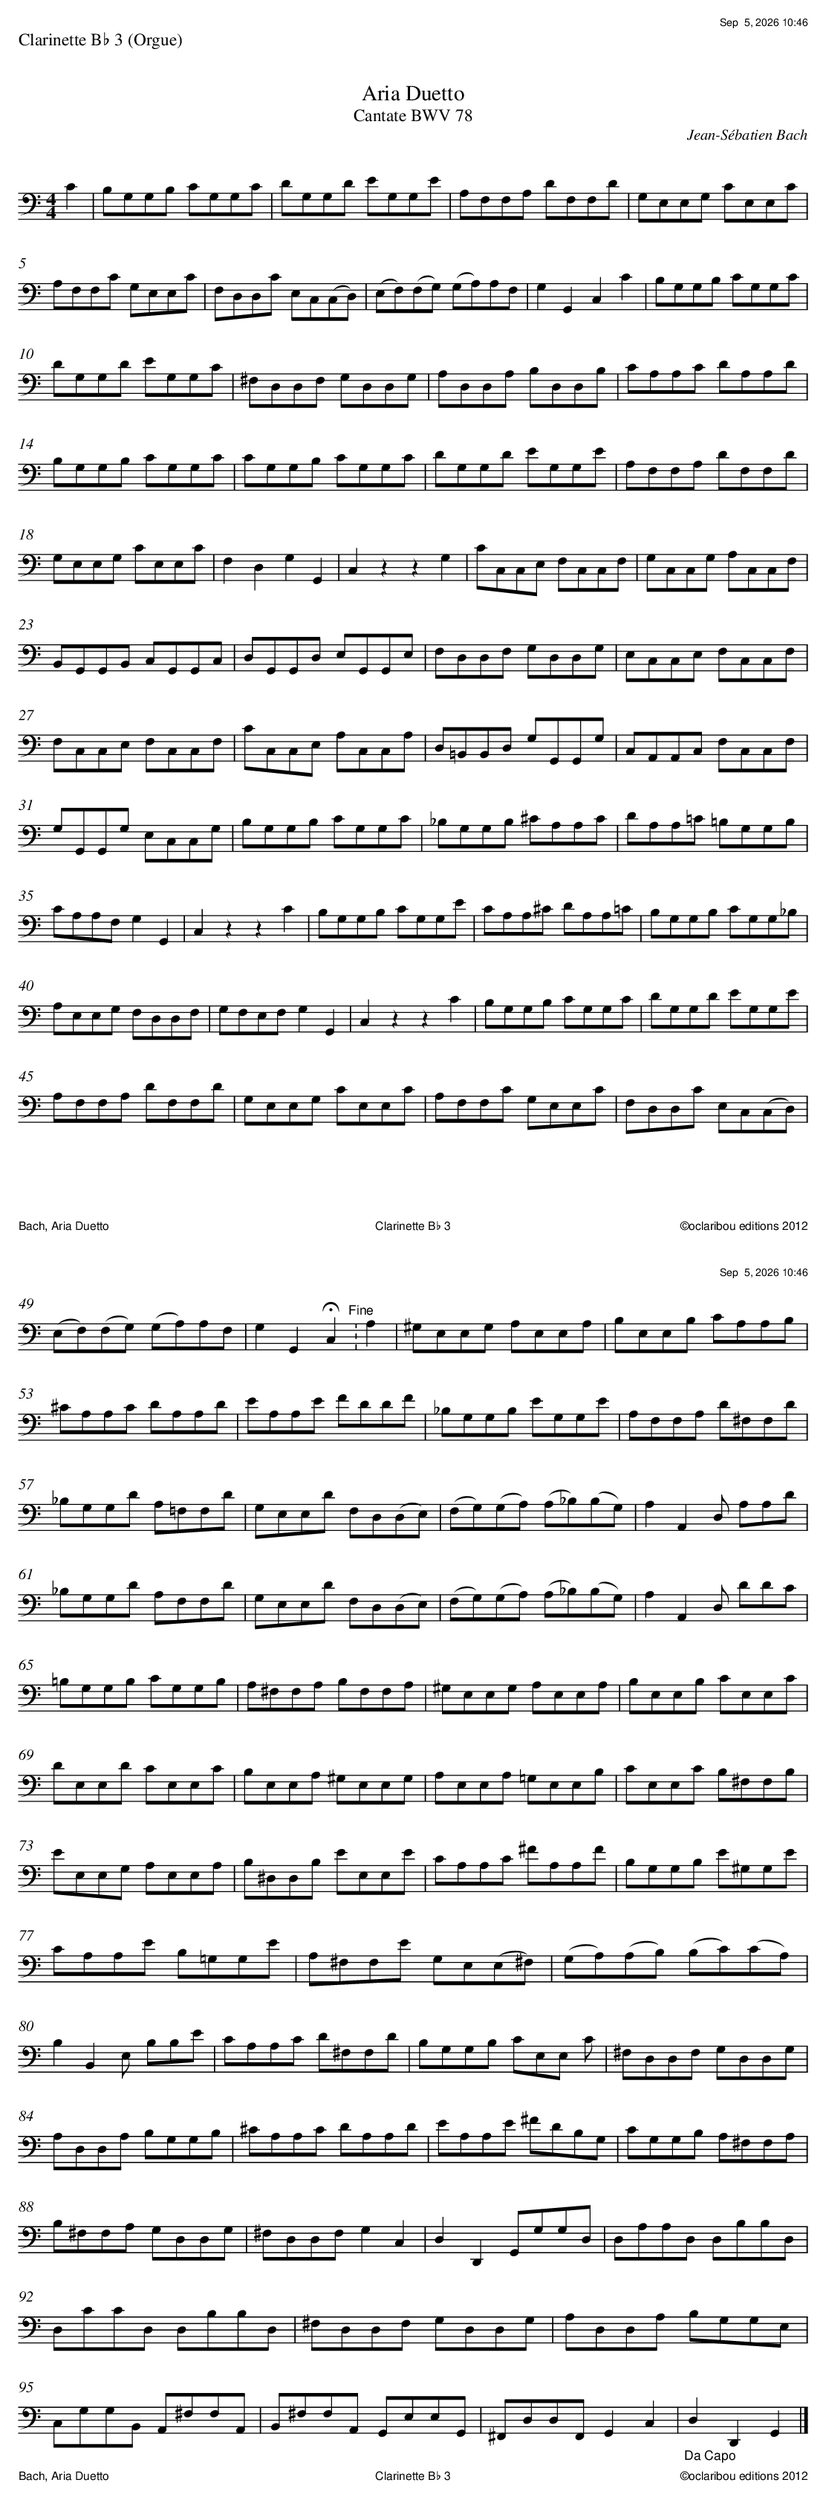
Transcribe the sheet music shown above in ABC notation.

X:1
%%text Clarinette B\002 3 (Orgue)
T:Aria Duetto             % title
T:Cantate BWV 78        % sub-title
C:Jean-Sébatien Bach% composer
L:1/8% default note length
M:4/4% time signature
Q:1/4=100
K:Cmaj
[V:3] C2 | B,G,G,B, CG,G,C | DG,G,D EG,G,E | A,F,F,A, DF,F,D | G,E,E,G, CE,E,C |
[V:3] A,F,F,C G,E,E,C | F,D,D,C E,C,(C,D,) | (E,F,)(F,G,) (G,A,)A,F, | G,2 G,,2 C,2 C2 | B,G,G,B, CG,G,C | DG,G,D EG,G,C |
[V:3]^F,D,D,F, G,D,D,G, | A,D,D,A, B,D,D,B, | CA,A,C DA,A,D | B,G,G,B, CG,G,C | CG,G,B, CG,G,C |
[V:3] DG,G,D EG,G,E | A,F,F,A, DF,F,D | G,E,E,G, CE,E,C | F,2 D,2 G,2 G,,2 | C,2 z2 z2 G,2 |
[V:3]CC,C,E, F,C,C,F, | G,C,C,G, A,C,C,F, | B,,G,,G,,B,, C,G,,G,,C, | D,G,,G,,D, E,G,,G,,E, | F,D,D,F, G,D,D,G, |
[V:3]E,C,C,E, F,C,C,F, | F,C,C,E, F,C,C,F, | CC,C,E, A,C,C,A, | D,=B,,B,,D, G,G,,G,,G, | C,A,,A,,C, F,C,C,F, |
[V:3]G,G,,G,,G, E,C,C,G, | B,G,G,B, CG,G,C | _B,G,G,B, ^CA,A,C | DA,A,=C =B,G,G,B, | CA,A,F, G,2G,,2 |
[V:3]C,2 z2 z2 C2 | B,G,G,B, CG,G,E | CA,A,^C DA,A,=C | B,G,G,B, CG,G,_B, | A,E,E,G, F,D,D,F, |
[V:3] G,F,E,F, G,2 G,,2 | C,2 z2 z2 C2 | B,G,G,B, CG,G,C | DG,G,D EG,G,E | A,F,F,A, DF,F,D |
[V:3] G,E,E,G, CE,E,C | A,F,F,C G,E,E,C | F,D,D,C E,C,(C,D,) | (E,F,)(F,G,) (G,A,)A,F, | G,2 G,,2 +fermata+C,2 "^Fine": A,2 | ^G,E,E,G, A,E,E,A, |
[V:3] B,E,E,B, CA,A,B, | ^CA,A,C DA,A,D | EA,A,E FDDF | _B,G,G,B, EG,G,E | A,F,F,A, D^F,F,D |
[V:3] _B,G,G,D A,=F,F,D | G,E,E,D F,D,(D,E,) | (F,G,)(G,A,) (A,_B,)(B,G,) | A,2 A,,2 D, A,A,D |
[V:3] _B,G,G,D A,F,F,D | G,E,E,D F,D,(D,E,) | (F,G,)(G,A,) (A,_B,)(B,G,) | A,2 A,,2 D, DDC | =B,G,G,B, CG,G,B, | A,^F,F,A, B,F,F,A, |
[V:3] ^G,E,E,G, A,E,E,A, | B,E,E,B, CE,E,C | DE,E,D CE,E,C | B,E,E,A, ^G,E,E,G, | A,E,E,A, =G,E,E,B, |
[V:3] CE,E,C B,^F,F,B, | EE,E,G, A,E,E,A, | B,^D,D,B, EE,E,E | CA,A,C ^FA,A,F | B,G,G,B, E^G,G,E |
[V:3] CA,A,E B,=G,G,E | A,^F,F,E G,E,(E,^F,) | (G,A,)(A,B,) (B,C)(CA,) | B,2 B,,2 E, B,B,E |
[V:3] CA,A,C D^F,F,D | B,G,G,B, CE,E, C | ^F,D,D,F, G,D,D,G, | A,D,D,A, B,G,G,B, | ^CA,A,C DA,A,D |
[V:3] EA,A,E ^FDB,G, | CG,G,B, A,^F,F,A, | B,^F,F,A, G,D,D,G, | ^F,D,D,F, G,2 C,2 |
[V:3] D,2 D,,2 G,,G,G,D, | D,A,A,D, D,B,B,D, | D,CCD, D,B,B,D, | ^F,D,D,F, G,D,D,G, |
[V:3] A,D,D,A, B,G,G,E, | C,G,G,B,, A,,^F,F,A,, | B,,^F,F,A,, G,,E,E,G,, | ^F,,D,D,F,, G,,2 C,2 | "_Da Capo"D,2 D,,2 G,,2 |]
